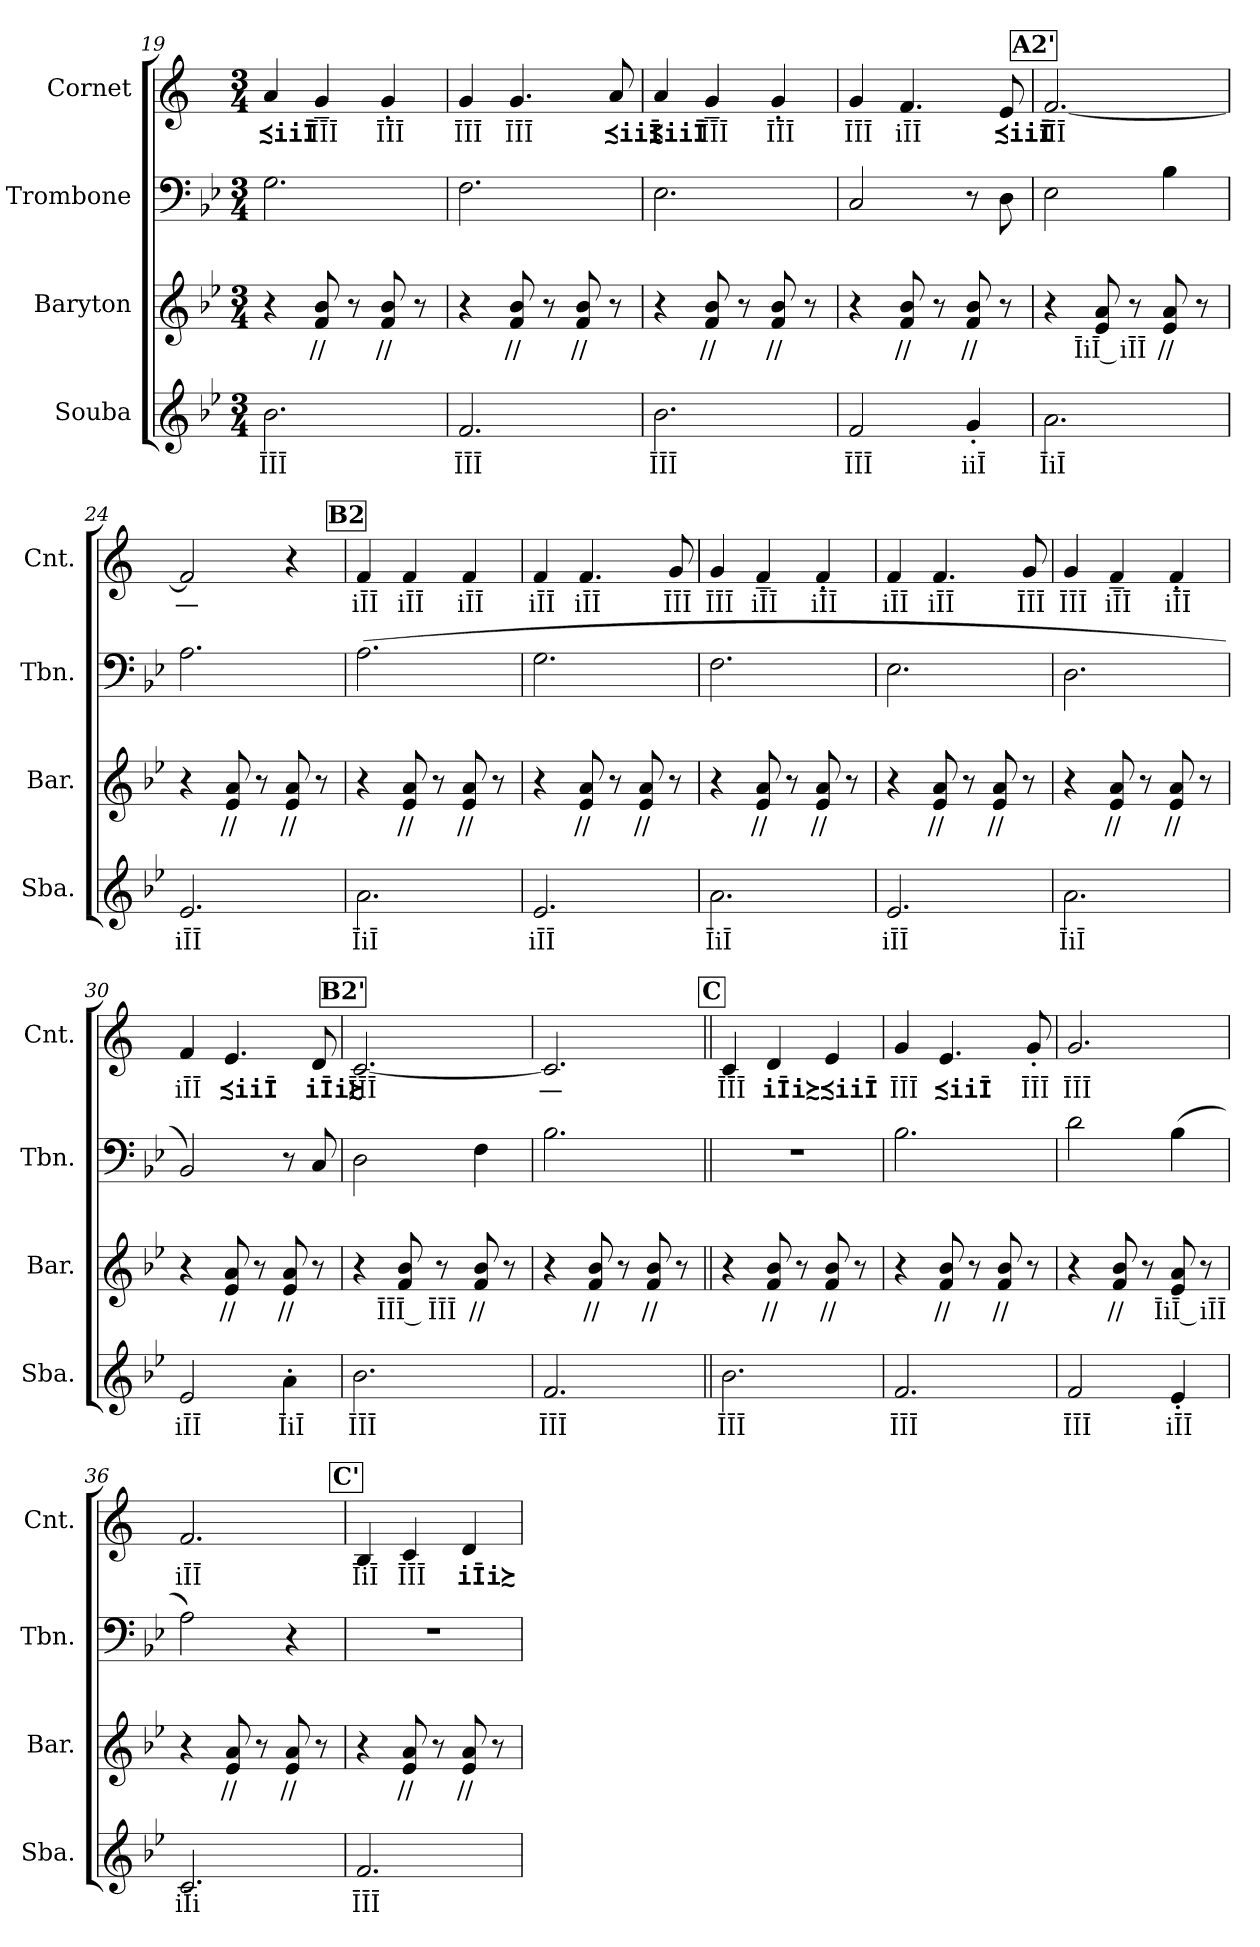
**kern	**text	**kern	**text	**kern	**kern	**text
*part4	*part4	*part3	*part3	*part2	*part1	*part1
*staff4	*staff4	*staff3	*staff3	*staff2	*staff1	*staff1
*I"Souba	*	*I"Baryton	*	*I"Trombone	*I"Cornet	*
*I'Sba.	*	*I'Bar.	*	*I'Tbn.	*I'Cnt.	*
*clefG2	*	*clefG2	*	*clefF4	*clefG2	*
*ITrd15c26	*	*ITrd8c14	*	*	*ITrd1c2	*
*k[b-e-]	*	*k[b-e-]	*	*k[b-e-]	*k[b-e-]	*
*M3/4	*	*M3/4	*	*M3/4	*M3/4	*
=19	=19	=19	=19	=19	=19	=19
!	!LO:LY:b	!	!	!	!	!LO:LY:b
2.BB-\	ĪĪĪ	4r	.	2.G\	4g/	≾iiĪ
!	!	!	!LO:LY:b	!	!	!LO:LY:b
.	.	8F/ 8B-/	//	.	4f~/	ĪĪĪ
.	.	8r	.	.	.	.
!	!	!	!LO:LY:b	!	!	!LO:LY:b
.	.	8F/ 8B-/	//	.	4f'/	ĪĪĪ
.	.	8r	.	.	.	.
!!LO:PB:g=z
=20	=20	=20	=20	=20	=20	=20
!	!LO:LY:b	!	!	!	!	!LO:LY:b
2.FF/	ĪĪĪ	4r	.	2.F\	4f/	ĪĪĪ
!	!	!	!LO:LY:b	!	!	!LO:LY:b
.	.	8F/ 8B-/	//	.	4.f/	ĪĪĪ
.	.	8r	.	.	.	.
!	!	!	!LO:LY:b	!	!	!
.	.	8F/ 8B-/	//	.	.	.
!	!	!	!	!	!	!LO:LY:b
.	.	8r	.	.	8g/	≾iiĪ
=21	=21	=21	=21	=21	=21	=21
!	!LO:LY:b	!	!	!	!	!LO:LY:b
2.BB-\	ĪĪĪ	4r	.	2.E-\	4g/	≾iiĪ
!	!	!	!LO:LY:b	!	!	!LO:LY:b
.	.	8F/ 8B-/	//	.	4f~/	ĪĪĪ
.	.	8r	.	.	.	.
!	!	!	!LO:LY:b	!	!	!LO:LY:b
.	.	8F/ 8B-/	//	.	4f'/	ĪĪĪ
.	.	8r	.	.	.	.
=22	=22	=22	=22	=22	=22	=22
!	!LO:LY:b	!	!	!	!	!LO:LY:b
2FF/	ĪĪĪ	4r	.	2C/	4f/	ĪĪĪ
!	!	!	!LO:LY:b	!	!	!LO:LY:b
.	.	8F/ 8B-/	//	.	4.e-/	iĪĪ
.	.	8r	.	.	.	.
!	!LO:LY:b	!	!LO:LY:b	!	!	!
4GG'/	iiĪ	8F/ 8B-/	//	8r	.	.
!	!	!	!	!	!	!LO:LY:b
.	.	8r	.	8D\	8d/	≾iiĪ
!!LO:REH:place=s1:a:B:fs=14:t=A2'
=23	=23	=23	=23	=23	=23	=23
!	!LO:LY:b	!	!	!	!	!LO:LY:b
2.AA\	ĪiĪ	4r	.	2E-\	[2.e-/	iĪĪ
!	!	!	!LO:LY:b	!	!	!
.	.	8E-/ 8A/	ĪiĪ iĪĪ	.	.	.
.	.	8r	.	.	.	.
!	!	!	!LO:LY:b	!	!	!
.	.	8E-/ 8A/	//	4B-\	.	.
.	.	8r	.	.	.	.
=24	=24	=24	=24	=24	=24	=24
!	!LO:LY:b	!	!	!	!	!LO:LY:b
2.EE-/	iĪĪ	4r	.	2.A\	2e-/]	—
!	!	!	!LO:LY:b	!	!	!
.	.	8E-/ 8A/	//	.	.	.
.	.	8r	.	.	.	.
!	!	!	!LO:LY:b	!	!	!
.	.	8E-/ 8A/	//	.	4r	.
.	.	8r	.	.	.	.
!!LO:LB:g=z
!!LO:REH:place=s1:a:B:fs=14:t=B2
=25	=25	=25	=25	=25	=25	=25
!	!LO:LY:b	!	!	!	!	!LO:LY:b
2.AA\	ĪiĪ	4r	.	(>2.A\	4e-/	iĪĪ
!	!	!	!LO:LY:b	!	!	!LO:LY:b
.	.	8E-/ 8A/	//	.	4e-/	iĪĪ
.	.	8r	.	.	.	.
!	!	!	!LO:LY:b	!	!	!LO:LY:b
.	.	8E-/ 8A/	//	.	4e-/	iĪĪ
.	.	8r	.	.	.	.
=26	=26	=26	=26	=26	=26	=26
!	!LO:LY:b	!	!	!	!	!LO:LY:b
2.EE-/	iĪĪ	4r	.	2.G\	4e-/	iĪĪ
!	!	!	!LO:LY:b	!	!	!LO:LY:b
.	.	8E-/ 8A/	//	.	4.e-/	iĪĪ
.	.	8r	.	.	.	.
!	!	!	!LO:LY:b	!	!	!
.	.	8E-/ 8A/	//	.	.	.
!	!	!	!	!	!	!LO:LY:b
.	.	8r	.	.	8f/	ĪĪĪ
=27	=27	=27	=27	=27	=27	=27
!	!LO:LY:b	!	!	!	!	!LO:LY:b
2.AA\	ĪiĪ	4r	.	2.F\	4f/	ĪĪĪ
!	!	!	!LO:LY:b	!	!	!LO:LY:b
.	.	8E-/ 8A/	//	.	4e-~/	iĪĪ
.	.	8r	.	.	.	.
!	!	!	!LO:LY:b	!	!	!LO:LY:b
.	.	8E-/ 8A/	//	.	4e-'/	iĪĪ
.	.	8r	.	.	.	.
=28	=28	=28	=28	=28	=28	=28
!	!LO:LY:b	!	!	!	!	!LO:LY:b
2.EE-/	iĪĪ	4r	.	2.E-\	4e-/	iĪĪ
!	!	!	!LO:LY:b	!	!	!LO:LY:b
.	.	8E-/ 8A/	//	.	4.e-/	iĪĪ
.	.	8r	.	.	.	.
!	!	!	!LO:LY:b	!	!	!
.	.	8E-/ 8A/	//	.	.	.
!	!	!	!	!	!	!LO:LY:b
.	.	8r	.	.	8f/	ĪĪĪ
=29	=29	=29	=29	=29	=29	=29
!	!LO:LY:b	!	!	!	!	!LO:LY:b
2.AA\	ĪiĪ	4r	.	2.D\	4f/	ĪĪĪ
!	!	!	!LO:LY:b	!	!	!LO:LY:b
.	.	8E-/ 8A/	//	.	4e-~/	iĪĪ
.	.	8r	.	.	.	.
!	!	!	!LO:LY:b	!	!	!LO:LY:b
.	.	8E-/ 8A/	//	.	4e-'/	iĪĪ
.	.	8r	.	.	.	.
!!LO:LB:g=z
=30	=30	=30	=30	=30	=30	=30
!	!LO:LY:b	!	!	!	!	!LO:LY:b
2EE-/	iĪĪ	4r	.	2BB-/)	4e-/	iĪĪ
!	!	!	!LO:LY:b	!	!	!LO:LY:b
.	.	8E-/ 8A/	//	.	4.d/	≾iiĪ
.	.	8r	.	.	.	.
!	!LO:LY:b	!	!LO:LY:b	!	!	!
4AA'\	ĪiĪ	8E-/ 8A/	//	8r	.	.
!	!	!	!	!	!	!LO:LY:b
.	.	8r	.	8C/	8c/	iĪi≿
!!LO:REH:place=s1:a:B:fs=14:t=B2'
=31	=31	=31	=31	=31	=31	=31
!	!LO:LY:b	!	!	!	!	!LO:LY:b
2.BB-\	ĪĪĪ	4r	.	2D\	[2.B-/	ĪĪĪ
!	!	!	!LO:LY:b	!	!	!
.	.	8F/ 8B-/	ĪĪĪ ĪĪĪ	.	.	.
.	.	8r	.	.	.	.
!	!	!	!LO:LY:b	!	!	!
.	.	8F/ 8B-/	//	4F\	.	.
.	.	8r	.	.	.	.
=32	=32	=32	=32	=32	=32	=32
!	!LO:LY:b	!	!	!	!	!LO:LY:b
2.FF/	ĪĪĪ	4r	.	2.B-\	2.B-/]	—
!	!	!	!LO:LY:b	!	!	!
.	.	8F/ 8B-/	//	.	.	.
.	.	8r	.	.	.	.
!	!	!	!LO:LY:b	!	!	!
.	.	8F/ 8B-/	//	.	.	.
.	.	8r	.	.	.	.
!!LO:REH:place=s1:a:B:fs=14:t=C
=33||	=33||	=33||	=33||	=33||	=33||	=33||
!	!LO:LY:b	!	!	!	!	!LO:LY:b
2.BB-\	ĪĪĪ	4r	.	2.r	4B-/	ĪĪĪ
!	!	!	!LO:LY:b	!	!	!LO:LY:b
.	.	8F/ 8B-/	//	.	4c/	iĪi≿
.	.	8r	.	.	.	.
!	!	!	!LO:LY:b	!	!	!LO:LY:b
.	.	8F/ 8B-/	//	.	4d/	≾iiĪ
.	.	8r	.	.	.	.
=34	=34	=34	=34	=34	=34	=34
!	!LO:LY:b	!	!	!	!	!LO:LY:b
2.FF/	ĪĪĪ	4r	.	2.B-\	4f/	ĪĪĪ
!	!	!	!LO:LY:b	!	!	!LO:LY:b
.	.	8F/ 8B-/	//	.	4.d/	≾iiĪ
.	.	8r	.	.	.	.
!	!	!	!LO:LY:b	!	!	!
.	.	8F/ 8B-/	//	.	.	.
!	!	!	!	!	!	!LO:LY:b
.	.	8r	.	.	8f'/	ĪĪĪ
!!LO:PB:g=z
=35	=35	=35	=35	=35	=35	=35
!	!LO:LY:b	!	!	!	!	!LO:LY:b
2FF/	ĪĪĪ	4r	.	2d\	2.f/	ĪĪĪ
!	!	!	!LO:LY:b	!	!	!
.	.	8F/ 8B-/	//	.	.	.
.	.	8r	.	.	.	.
!	!LO:LY:b	!	!LO:LY:b	!	!	!
4EE-'/	iĪĪ	8E-/ 8A/	ĪiĪ iĪĪ	(>4B-\	.	.
.	.	8r	.	.	.	.
=36	=36	=36	=36	=36	=36	=36
!	!LO:LY:b	!	!	!	!	!LO:LY:b
2.CC/	iĪi	4r	.	2A\)	2.e-/	iĪĪ
!	!	!	!LO:LY:b	!	!	!
.	.	8E-/ 8A/	//	.	.	.
.	.	8r	.	.	.	.
!	!	!	!LO:LY:b	!	!	!
.	.	8E-/ 8A/	//	4r	.	.
.	.	8r	.	.	.	.
!!LO:REH:place=s1:a:B:fs=14:t=C'
=37	=37	=37	=37	=37	=37	=37
!	!LO:LY:b	!	!	!	!	!LO:LY:b
2.FF/	ĪĪĪ	4r	.	2.r	4A/	ĪiĪ
!	!	!	!LO:LY:b	!	!	!LO:LY:b
.	.	8E-/ 8A/	//	.	4B-/	ĪĪĪ
.	.	8r	.	.	.	.
!	!	!	!LO:LY:b	!	!	!LO:LY:b
.	.	8E-/ 8A/	//	.	4c/	iĪi≿
.	.	8r	.	.	.	.
=	=	=	=	=	=	=
*-	*-	*-	*-	*-	*-	*-
